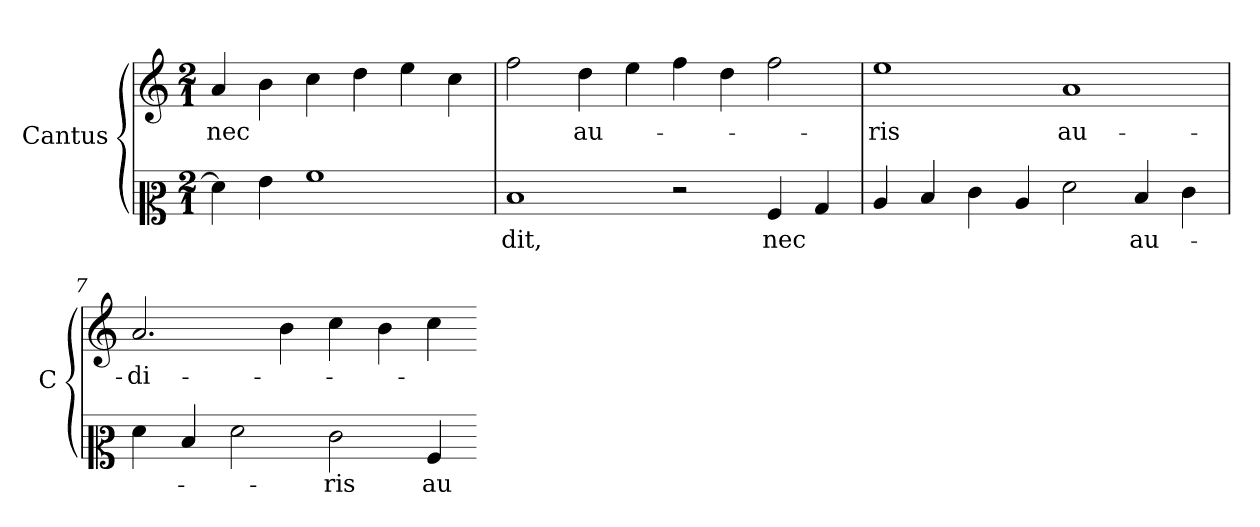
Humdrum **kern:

**kern	**text	**kern	**text
*part1	*part1	*part1	*part1
*staff2	*staff2	*staff1	*staff1
*I"Cantus	*	*	*
*I'C	*	*	*
*clefC2	*	*clefG2	*
*k[]	*	*k[]	*
*D:dor	*	*D:dor	*
*M2/1	*	*M2/1	*
=	=	=	=
4fi]	.	4a	nec
4gi	.	4b	.
1ai	.	4cc	.
.	.	4dd	.
.	.	4ee	.
.	.	4cc	.
=5	=5	=5	=5
1di	-dit,	2ff	.
.	.	4dd	au-
.	.	4ee	.
2r	.	4ff	.
.	.	4dd	.
4A	nec	2ff	.
4B	.	.	.
=6	=6	=6	=6
4c	.	1ee	-ris
4d	.	.	.
4e	.	.	.
4c	.	.	.
2f	.	1a	au-
4d	au-	.	.
4e	.	.	.
=7	=7	=7	=7
4f	.	2.ai	-di-
4d	.	.	.
2f	.	.	.
.	.	4bi	.
2e	-ris	4cci	.
.	.	4bi	.
4A	au-	4cci	.
=-	=-	=-	=-
*-	*-	*-	*-
